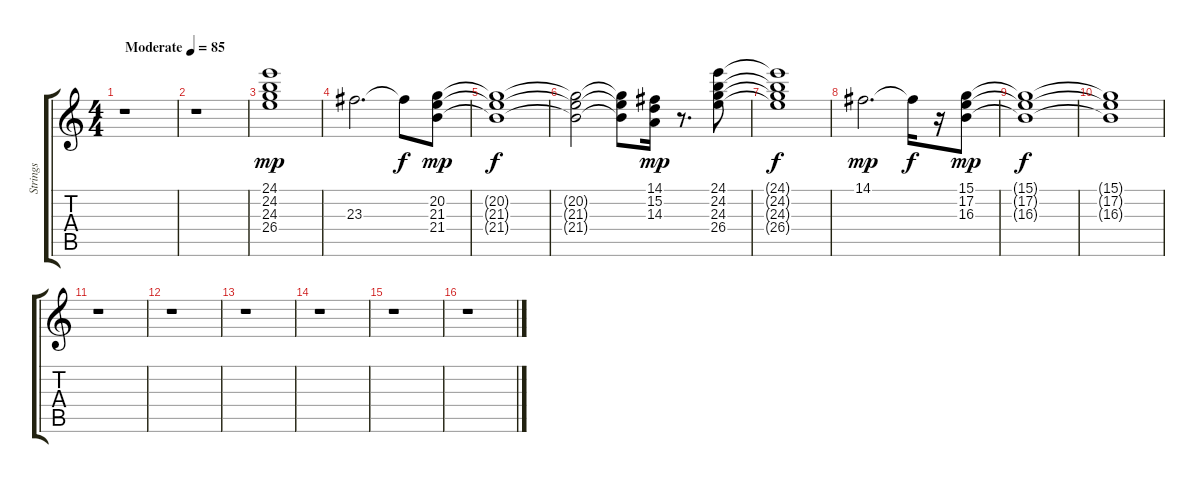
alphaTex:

\track ("Strings" "Strings") {instrument stringensemble2}
\staff {score tabs}
\tuning (E4 B3 G3 D3 A2 E2) {hide}
\ts (4 4)
\tempo (85 "Moderate")
\clef g2
\ks c
r.1{dy mp instrument stringensemble2} |
r.1 |
(24.1 24.2 24.3 26.4).1 |
23.3.2{d} 23.3{t}.8{dy f} (20.2 21.3 21.4).8{dy mp} |
(20.2{t} 21.3{t} 21.4{t}).1{dy f} |
(20.2{t} 21.3{t} 21.4{t}).2 (20.2{t} 21.3{t} 21.4{t}).8 (14.1 15.2 14.3).16{dy mp} r.8{d} (24.1 24.2 24.3 26.4).8 |
(24.1{t} 24.2{t} 24.3{t} 26.4{t}).1{dy f} |
14.1.2{d dy mp} 14.1{t}.16{dy f} r.16 (15.1 17.2 16.3).8{dy mp} |
(15.1{t} 17.2{t} 16.3{t}).1{dy f} |
(15.1{t} 17.2{t} 16.3{t}).1 |
r.1 |
r.1 |
r.1 |
r.1 |
r.1 |
r.1
